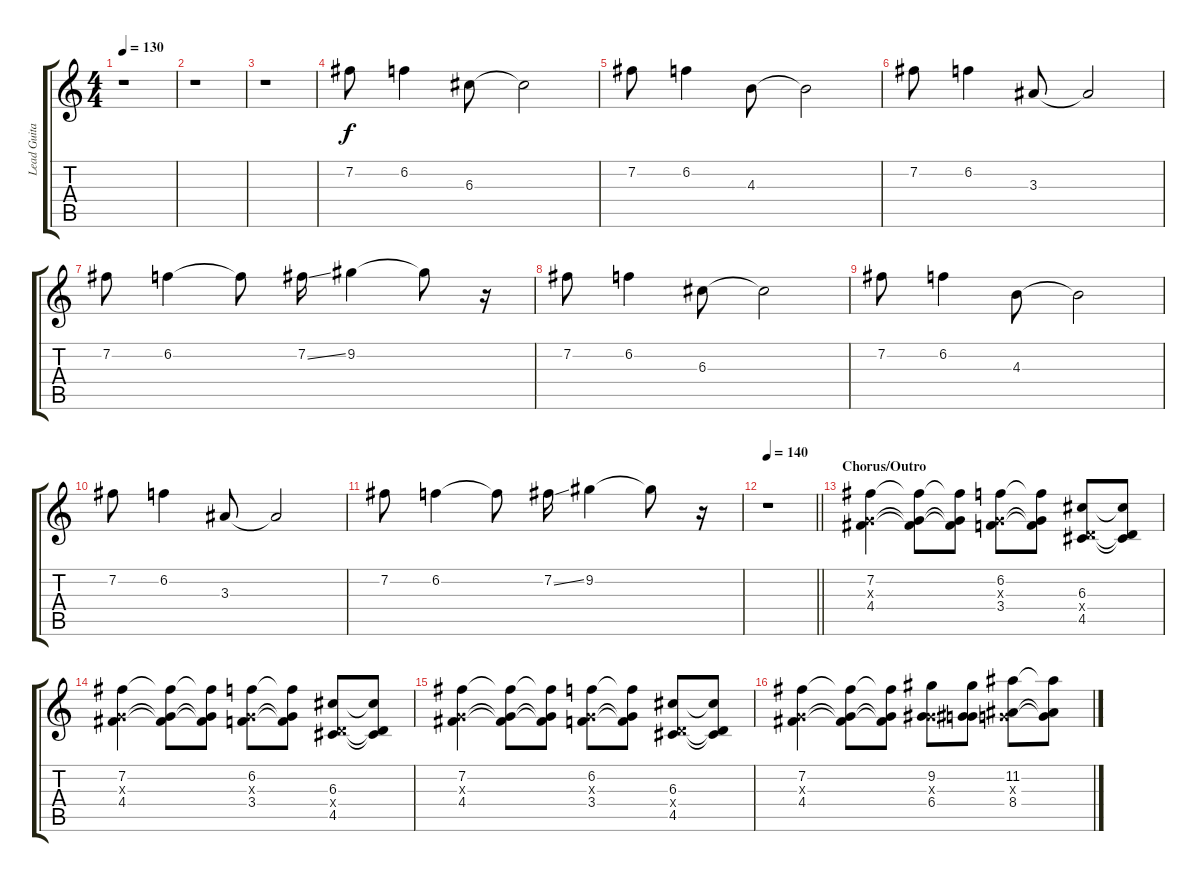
\track ("Lead Guitar" "Lead Guita") {instrument electricguitarclean}
\staff {score tabs}
\tuning (E4 B3 G3 D3 A2 E2) {hide}
\ts (4 4)
\tempo 130
\clef g2
\ks c
r.1{dy f} |
r.1 |
r.1 |
7.2.8 6.2.4 6.3.8 6.3{t}.2 |
7.2.8 6.2.4 4.3.8 4.3{t}.2 |
7.2.8 6.2.4 3.3.8 3.3{t}.2 |
7.2.8 6.2.4 6.2{t}.8 7.2{ss}.16 9.2.4 9.2{t}.8 r.16 |
7.2.8 6.2.4 6.3.8 6.3{t}.2 |
7.2.8 6.2.4 4.3.8 4.3{t}.2 |
7.2.8 6.2.4 3.3.8 3.3{t}.2 |
7.2.8 6.2.4 6.2{t}.8 7.2{ss}.16 9.2.4 9.2{t}.8 r.16 |
\tempo 140
\barLineRight lightlight
r.1 |
\section ("" "Chorus/Outro")
(7.2 0.3{x} 4.4).4 (7.2{t} 0.3{t} 4.4{t}).8 (7.2{t} 0.3{t} 4.4{t}).8 (6.2 0.3{x} 3.4).8 (6.2{t} 0.3{t} 3.4{t}).8 (6.3 0.4{x} 4.5).8 (6.3{t} 0.4{t} 4.5{t}).8 |
(7.2 0.3{x} 4.4).4 (7.2{t} 0.3{t} 4.4{t}).8 (7.2{t} 0.3{t} 4.4{t}).8 (6.2 0.3{x} 3.4).8 (6.2{t} 0.3{t} 3.4{t}).8 (6.3 0.4{x} 4.5).8 (6.3{t} 0.4{t} 4.5{t}).8 |
(7.2 0.3{x} 4.4).4 (7.2{t} 0.3{t} 4.4{t}).8 (7.2{t} 0.3{t} 4.4{t}).8 (6.2 0.3{x} 3.4).8 (6.2{t} 0.3{t} 3.4{t}).8 (6.3 0.4{x} 4.5).8 (6.3{t} 0.4{t} 4.5{t}).8 |
(7.2 0.3{x} 4.4).4 (7.2{t} 0.3{t} 4.4{t}).8 (7.2{t} 0.3{t} 4.4{t}).8 (9.2 0.3{x} 6.4).8 (9.2{t} 0.3{t} 6.4{t}).8 (11.2 0.3{x} 8.4).8 (11.2{t} 0.3{t} 8.4{t}).8
